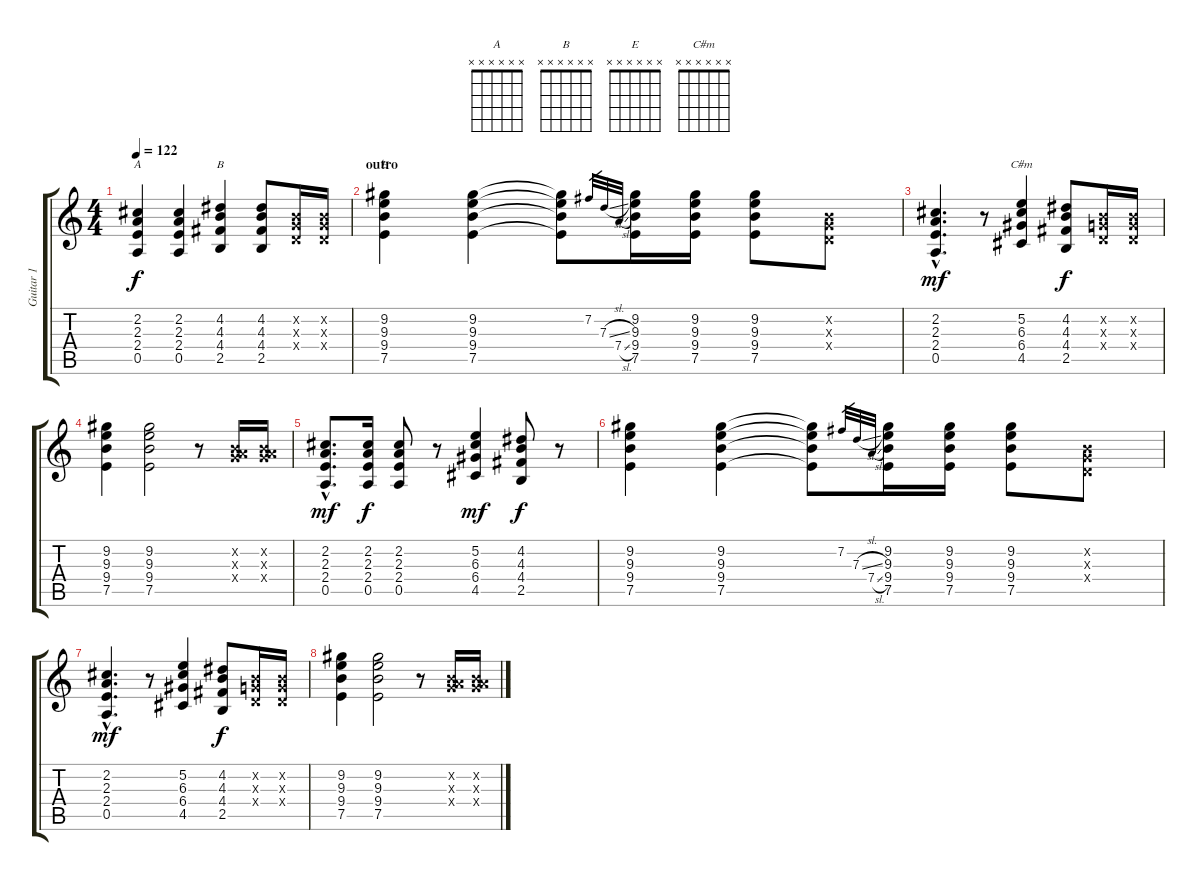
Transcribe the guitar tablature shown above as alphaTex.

\track ("Guitar 1" "Guitar 1") {instrument electricguitarclean}
\staff {score tabs}
\tuning (E4 B3 G3 D3 A2 E2) {hide}
\chord ("A" x x x x x x) {firstfret 0}
\chord ("B" x x x x x x) {firstfret 0}
\chord ("E" x x x x x x) {firstfret 0}
\chord ("C#m" x x x x x x) {firstfret 0}
\ts (4 4)
\tempo 122
\clef g2
\ks c
(2.2 2.3 2.4 0.5).4{ch "A" dy f} (2.2 2.3 2.4 0.5).4 (4.2 4.3 4.4 2.5).4{ch "B"} (4.2 4.3 4.4 2.5).8 (0.2{x} 0.3{x} 0.4{x}).16 (0.2{x} 0.3{x} 0.4{x}).16 |
\section ("" "outro")
(9.2 9.3 9.4 7.5).4{ch "E"} (9.2 9.3 9.4 7.5).4 (9.2{t} 9.3{t} 9.4{t} 7.5{t}).8 7.2.32{gr} 7.3{sl}.32{gr} 7.4{sl}.32{gr} (9.2 9.3 9.4 7.5).16 (9.2 9.3 9.4 7.5).16 (9.2 9.3 9.4 7.5).8 (0.2{x} 0.3{x} 0.4{x}).8 |
(2.2{hac} 2.3{hac} 2.4{hac} 0.5{hac}).4{d dy mf volume 8} r.8 (5.2 6.3 6.4 4.5).4{ch "C#m"} (4.2 4.3 4.4 2.5).8{dy f} (0.2{x} 0.3{x} 0.4{x}).16 (0.2{x} 0.3{x} 0.4{x}).16 |
(9.2 9.3 9.4 7.5).4 (9.2 9.3 9.4 7.5).2 r.8 (0.2{x} 0.3{x} 7.4{x}).16 (0.2{x} 0.3{x} 7.4{x}).16 |
(2.2{hac} 2.3{hac} 2.4{hac} 0.5{hac}).8{d dy mf} (2.2 2.3 2.4 0.5).16{dy f} (2.2 2.3 2.4 0.5).8 r.8 (5.2 6.3 6.4 4.5).4{dy mf} (4.2 4.3 4.4 2.5).8{dy f} r.8 |
(9.2 9.3 9.4 7.5).4{volume 0} (9.2 9.3 9.4 7.5).4 (9.2{t} 9.3{t} 9.4{t} 7.5{t}).8 7.2.32{gr} 7.3{sl}.32{gr} 7.4{sl}.32{gr} (9.2 9.3 9.4 7.5).16 (9.2 9.3 9.4 7.5).16 (9.2 9.3 9.4 7.5).8 (0.2{x} 0.3{x} 0.4{x}).8 |
(2.2{hac} 2.3{hac} 2.4{hac} 0.5{hac}).4{d dy mf} r.8 (5.2 6.3 6.4 4.5).4 (4.2 4.3 4.4 2.5).8{dy f} (0.2{x} 0.3{x} 0.4{x}).16 (0.2{x} 0.3{x} 0.4{x}).16 |
(9.2 9.3 9.4 7.5).4 (9.2 9.3 9.4 7.5).2 r.8 (0.2{x} 0.3{x} 7.4{x}).16 (0.2{x} 0.3{x} 7.4{x}).16
